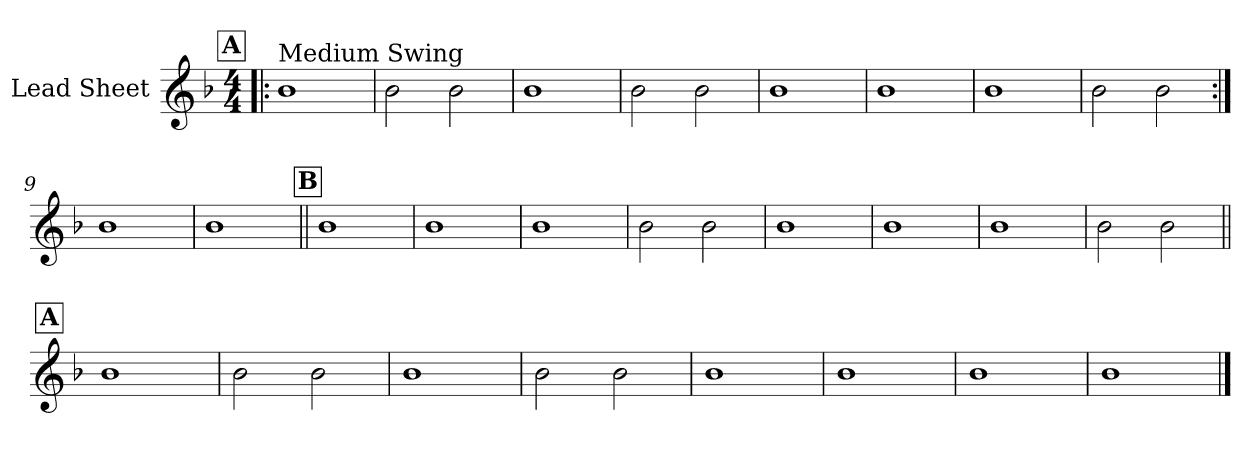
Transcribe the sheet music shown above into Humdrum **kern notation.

**kern
*part1
*staff1
*I"Lead Sheet
*clefG2
*k[b-]
*F:
*M4/4
!!LO:REH:place=s1:a:fs=14:t=A
=1!|:
!LO:TX:a:t=Medium Swing
1b-
=2
2b-\
2b-\
=3
1b-
=4
2b-\
2b-\
!!LO:LB:g=z
=5
1b-
=6
1b-
=7
1b-
=8
2b-\
2b-\
!!LO:LB:g=z
=9:|!
1b-
=10
1b-
!!LO:LB:g=z
!!LO:REH:place=s1:a:fs=14:t=B
=11||
1b-
=12
1b-
=13
1b-
=14
2b-\
2b-\
!!LO:LB:g=z
=15
1b-
=16
1b-
=17
1b-
=18
2b-\
2b-\
!!LO:LB:g=z
!!LO:REH:place=s1:a:fs=14:t=A
=19||
1b-
=20
2b-\
2b-\
=21
1b-
=22
2b-\
2b-\
!!LO:LB:g=z
=23
1b-
=24
1b-
=25
1b-
=26
1b-
==
*-
